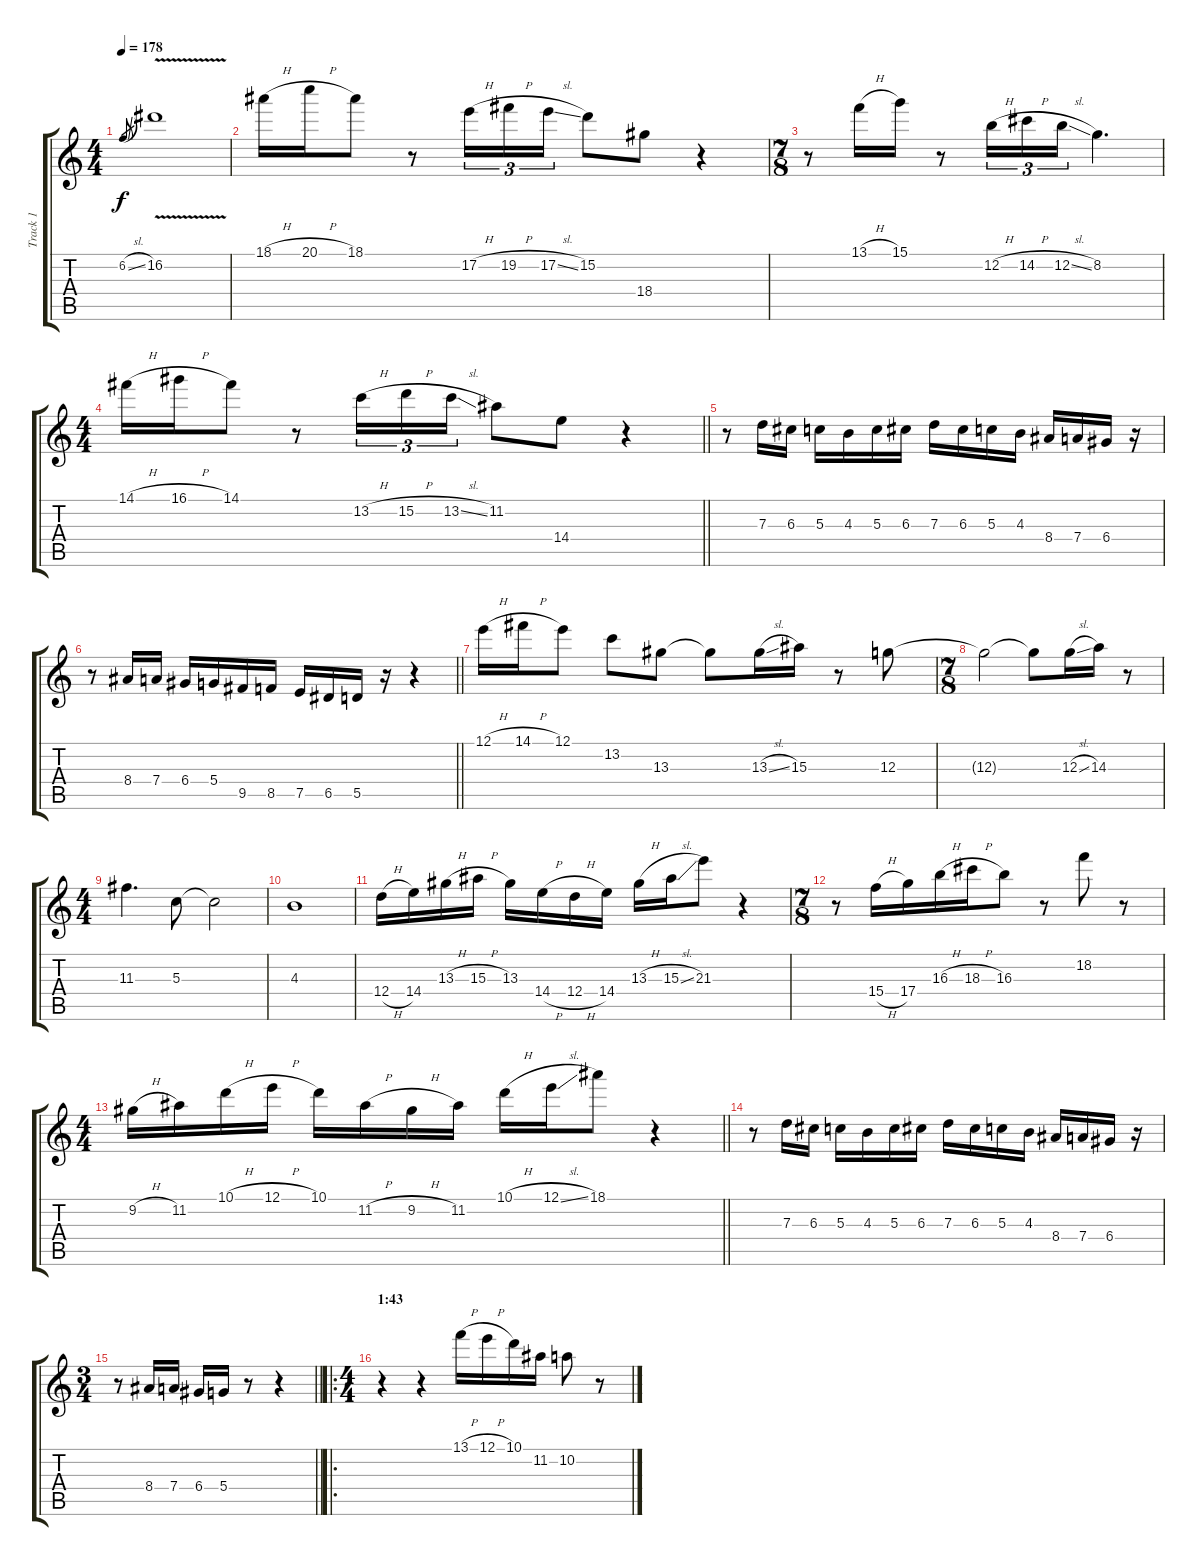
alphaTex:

\track ("Track 1" "Track 1") {instrument distortionguitar}
\staff {score tabs}
\tuning (E4 B3 G3 D3 A2 E2) {hide}
\ts (4 4)
\tempo 178
\clef g2
\ks c
6.2{sl}.8{gr dy f} 16.2{v}.1 |
18.1{h}.16 20.1{h}.16 18.1.8 r.8 17.2{h}.16{tu (3 2)} 19.2{h}.16{tu (3 2)} 17.2{sl}.16{tu (3 2)} 15.2.8 18.4.8 r.4 |
\ts (7 8)
r.8 13.1{h}.16 15.1.16 r.8 12.2{h}.16{tu (3 2)} 14.2{h}.16{tu (3 2)} 12.2{sl}.16{tu (3 2)} 8.2.4{d} |
\ts (4 4)
\barLineRight lightlight
14.1{h}.16 16.1{h}.16 14.1.8 r.8 13.2{h}.16{tu (3 2)} 15.2{h}.16{tu (3 2)} 13.2{sl}.16{tu (3 2)} 11.2.8 14.4.8 r.4 |
r.8 7.3.16 6.3.16 5.3.16 4.3.16 5.3.16 6.3.16 7.3.16 6.3.16 5.3.16 4.3.16 8.4.16 7.4.16 6.4.16 r.16 |
\barLineRight lightlight
r.8 8.4.16 7.4.16 6.4.16 5.4.16 9.5.16 8.5.16 7.5.16 6.5.16 5.5.16 r.16 r.4 |
12.1{h}.16 14.1{h}.16 12.1.8 13.2.8 13.3.8 13.3{t}.8 13.3{sl}.16 15.3.16 r.8 12.3.8 |
\ts (7 8)
12.3{t}.2 12.3{t}.8 12.3{sl}.16 14.3.16 r.8 |
\ts (4 4)
11.3.4{d} 5.3.8 5.3{t}.2 |
4.3.1 |
12.4{h}.16 14.4.16 13.3{h}.16 15.3{h}.16 13.3.16 14.4{h}.16 12.4{h}.16 14.4.16 13.3{h}.16 15.3{sl}.16 21.3.8 r.4 |
\ts (7 8)
r.8 15.4{h}.16 17.4.16 16.3{h}.16 18.3{h}.16 16.3.8 r.8 18.2.8 r.8 |
\ts (4 4)
\barLineRight lightlight
9.2{h}.16 11.2.16 10.1{h}.16 12.1{h}.16 10.1.16 11.2{h}.16 9.2{h}.16 11.2.16 10.1{h}.16 12.1{sl}.16 18.1.8 r.4 |
r.8 7.3.16 6.3.16 5.3.16 4.3.16 5.3.16 6.3.16 7.3.16 6.3.16 5.3.16 4.3.16 8.4.16 7.4.16 6.4.16 r.16 |
\ts (3 4)
\barLineRight lightlight
r.8 8.4.16 7.4.16 6.4.16 5.4.16 r.8 r.4 |
\ro
\ts (4 4)
\section ("" "1:43")
r.4 r.4 13.1{h}.16 12.1{h}.16 10.1.16 11.2.16 10.2.8 r.8
